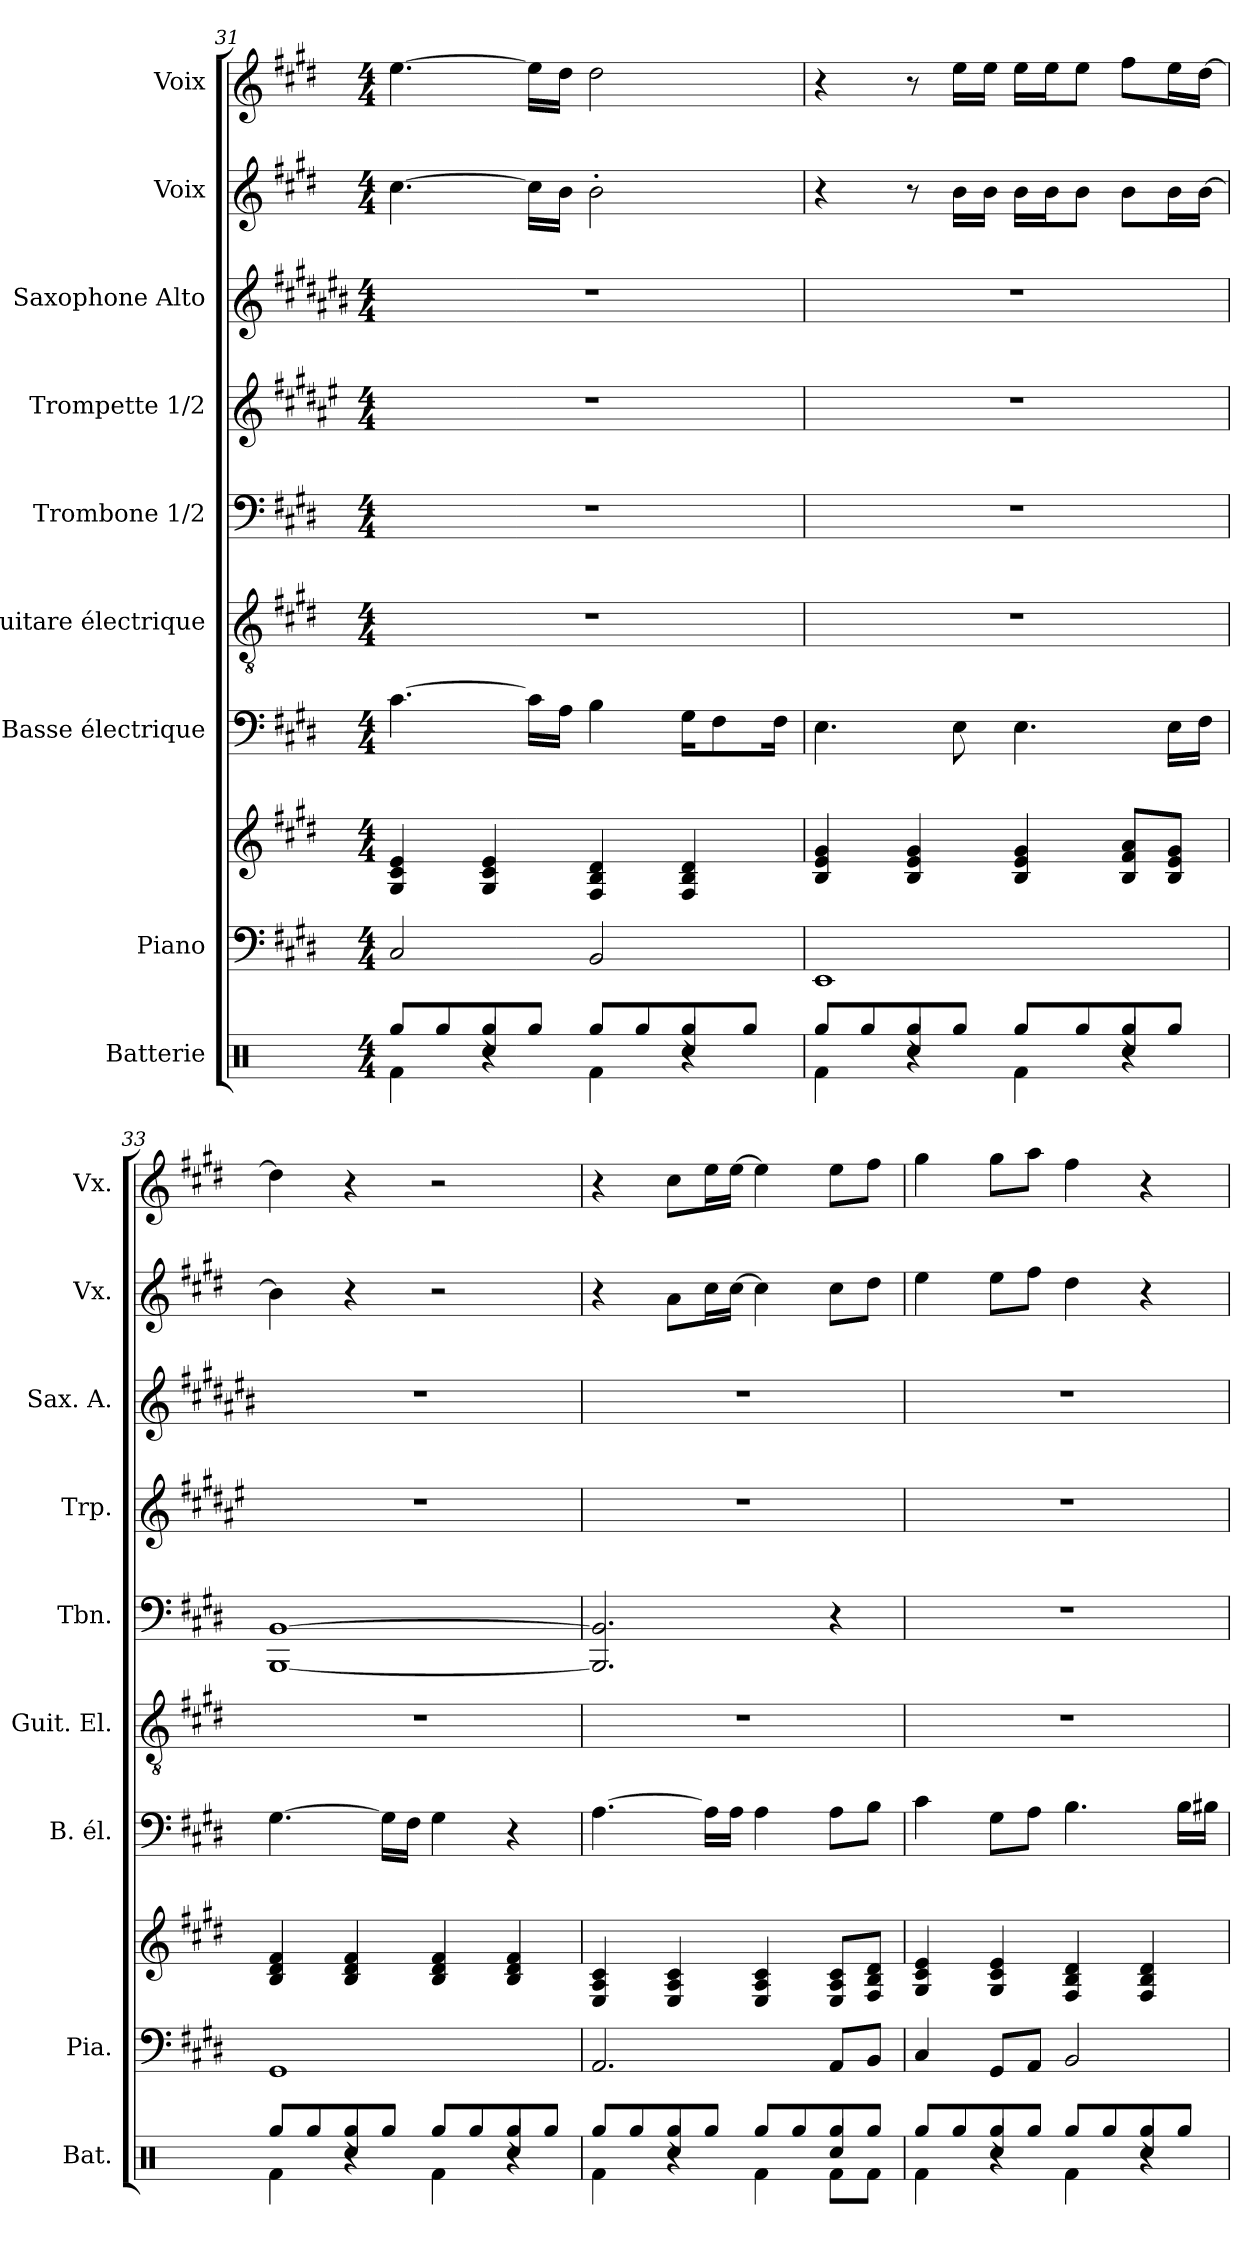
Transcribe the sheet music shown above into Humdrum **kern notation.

**kern	**kern	**kern	**kern	**kern	**kern	**kern	**kern	**kern	**kern
*part9	*part8	*part8	*part7	*part6	*part5	*part4	*part3	*part2	*part1
*staff10	*staff9	*staff8	*staff7	*staff6	*staff5	*staff4	*staff3	*staff2	*staff1
*I"Batterie	*I"Piano	*	*I"Basse électrique	*I"Guitare électrique	*I"Trombone 1/2	*I"Trompette 1/2	*I"Saxophone Alto	*I"Voix	*I"Voix
*I'Bat.	*I'Pia.	*	*I'B. él.	*I'Guit. El.	*I'Tbn.	*I'Trp.	*I'Sax. A.	*I'Vx.	*I'Vx.
*clefX	*clefF4	*clefG2	*clefF4	*clefGv2	*clefF4	*clefG2	*clefG2	*clefG2	*clefG2
*	*	*	*ITrd7c12	*	*	*ITrd1c2	*ITrd5c9	*	*
*k[]	*k[f#c#g#d#]	*k[f#c#g#d#]	*k[f#c#g#d#]	*k[f#c#g#d#]	*k[f#c#g#d#]	*k[f#c#g#d#]	*k[f#c#g#d#]	*k[f#c#g#d#]	*k[f#c#g#d#]
*M4/4	*M4/4	*M4/4	*M4/4	*M4/4	*M4/4	*M4/4	*M4/4	*M4/4	*M4/4
=31	=31	=31	=31	=31	=31	=31	=31	=31	=31
*^	*	*	*	*	*	*	*	*	*
*	*^	*	*	*	*	*	*	*	*	*
8Rgg/L	4Rf\	4ryy	2C#/	4G#/ 4c#/ 4e/	[4.C#\	1r	1r	1r	1r	[4.cc#\	[4.ee\
8Rgg/	.	.	.	.	.	.	.	.	.	.	.
8Rgg/	4r	4Rcc/	.	4G#/ 4c#/ 4e/	.	.	.	.	.	.	.
8Rgg/J	.	.	.	.	16C#\LL]	.	.	.	.	16cc#\LL]	16ee\LL]
.	.	.	.	.	16AA\JJ	.	.	.	.	16b\JJ	16dd#\JJ
8Rgg/L	4Rf\	4ryy	2BB/	4F#/ 4B/ 4d#/	4BB\	.	.	.	.	2b'\	2dd#\
8Rgg/	.	.	.	.	.	.	.	.	.	.	.
8Rgg/	4r	4Rcc/	.	4F#/ 4B/ 4d#/	16GG#\KL	.	.	.	.	.	.
.	.	.	.	.	8FF#\	.	.	.	.	.	.
8Rgg/J	.	.	.	.	.	.	.	.	.	.	.
.	.	.	.	.	16FF#\Jk	.	.	.	.	.	.
=32	=32	=32	=32	=32	=32	=32	=32	=32	=32	=32	=32
8Rgg/L	4Rf\	4ryy	1EE	4B/ 4e/ 4g#/	4.EE\	1r	1r	1r	1r	4r	4r
8Rgg/	.	.	.	.	.	.	.	.	.	.	.
8Rgg/	4r	4Rcc/	.	4B/ 4e/ 4g#/	.	.	.	.	.	8r	8r
8Rgg/J	.	.	.	.	8EE\	.	.	.	.	16b\LL	16ee\LL
.	.	.	.	.	.	.	.	.	.	16b\JJ	16ee\JJ
8Rgg/L	4Rf\	4ryy	.	4B/ 4e/ 4g#/	4.EE\	.	.	.	.	16b\LL	16ee\LL
.	.	.	.	.	.	.	.	.	.	16b\J	16ee\J
8Rgg/	.	.	.	.	.	.	.	.	.	8b\J	8ee\J
8Rgg/	4r	4Rcc/	.	8B/ 8f#/ 8a/L	.	.	.	.	.	8b\L	8ff#\L
8Rgg/J	.	.	.	8B/ 8e/ 8g#/J	16EE\LL	.	.	.	.	16b\L	16ee\L
.	.	.	.	.	16FF#\JJ	.	.	.	.	[16b\JJ	[16dd#\JJ
=33	=33	=33	=33	=33	=33	=33	=33	=33	=33	=33	=33
8Rgg/L	4Rf\	4ryy	1GG#	4B/ 4d#/ 4f#/	[4.GG#\	1r	[1BBB! [1BB	1r	1r	4b\]	4dd#\]
8Rgg/	.	.	.	.	.	.	.	.	.	.	.
8Rgg/	4r	4Rcc/	.	4B/ 4d#/ 4f#/	.	.	.	.	.	4r	4r
8Rgg/J	.	.	.	.	16GG#\LL]	.	.	.	.	.	.
.	.	.	.	.	16FF#\JJ	.	.	.	.	.	.
8Rgg/L	4Rf\	4ryy	.	4B/ 4d#/ 4f#/	4GG#\	.	.	.	.	2r	2r
8Rgg/	.	.	.	.	.	.	.	.	.	.	.
8Rgg/	4r	4Rcc/	.	4B/ 4d#/ 4f#/	4r	.	.	.	.	.	.
8Rgg/J	.	.	.	.	.	.	.	.	.	.	.
=34	=34	=34	=34	=34	=34	=34	=34	=34	=34	=34	=34
8Rgg/L	4Rf\	4ryy	2.AA/	4E/ 4A/ 4c#/	[4.AA\	1r	2.BBB!/] 2.BB/]	1r	1r	4r	4r
8Rgg/	.	.	.	.	.	.	.	.	.	.	.
8Rgg/	4r	4Rcc/	.	4E/ 4A/ 4c#/	.	.	.	.	.	8a\L	8cc#\L
8Rgg/J	.	.	.	.	16AA\LL]	.	.	.	.	16cc#\L	16ee\L
.	.	.	.	.	16AA\JJ	.	.	.	.	[16cc#\JJ	[16ee\JJ
8Rgg/L	4Rf\	4ryy	.	4E/ 4A/ 4c#/	4AA\	.	.	.	.	4cc#\]	4ee\]
8Rgg/	.	.	.	.	.	.	.	.	.	.	.
8Rgg/	8Rf\L	4Rcc/	8AA/L	8E/ 8A/ 8c#/L	8AA\L	.	4r	.	.	8cc#\L	8ee\L
8Rgg/J	8Rf\J	.	8BB/J	8F#/ 8B/ 8d#/J	8BB\J	.	.	.	.	8dd#\J	8ff#\J
=35	=35	=35	=35	=35	=35	=35	=35	=35	=35	=35	=35
8Rgg/L	4Rf\	4ryy	4C#/	4G#/ 4c#/ 4e/	4C#\	1r	1r	1r	1r	4ee\	4gg#\
8Rgg/	.	.	.	.	.	.	.	.	.	.	.
8Rgg/	4r	4Rcc/	8GG#/L	4G#/ 4c#/ 4e/	8GG#\L	.	.	.	.	8ee\L	8gg#\L
8Rgg/J	.	.	8AA/J	.	8AA\J	.	.	.	.	8ff#\J	8aa\J
8Rgg/L	4Rf\	4ryy	2BB/	4F#/ 4B/ 4d#/	4.BB\	.	.	.	.	4dd#\	4ff#\
8Rgg/	.	.	.	.	.	.	.	.	.	.	.
8Rgg/	4r	4Rcc/	.	4F#/ 4B/ 4d#/	.	.	.	.	.	4r	4r
8Rgg/J	.	.	.	.	16BB\LL	.	.	.	.	.	.
.	.	.	.	.	16BB#X\JJ	.	.	.	.	.	.
*v	*v	*v	*	*	*	*	*	*	*	*	*
=	=	=	=	=	=	=	=	=	=
*-	*-	*-	*-	*-	*-	*-	*-	*-	*-
